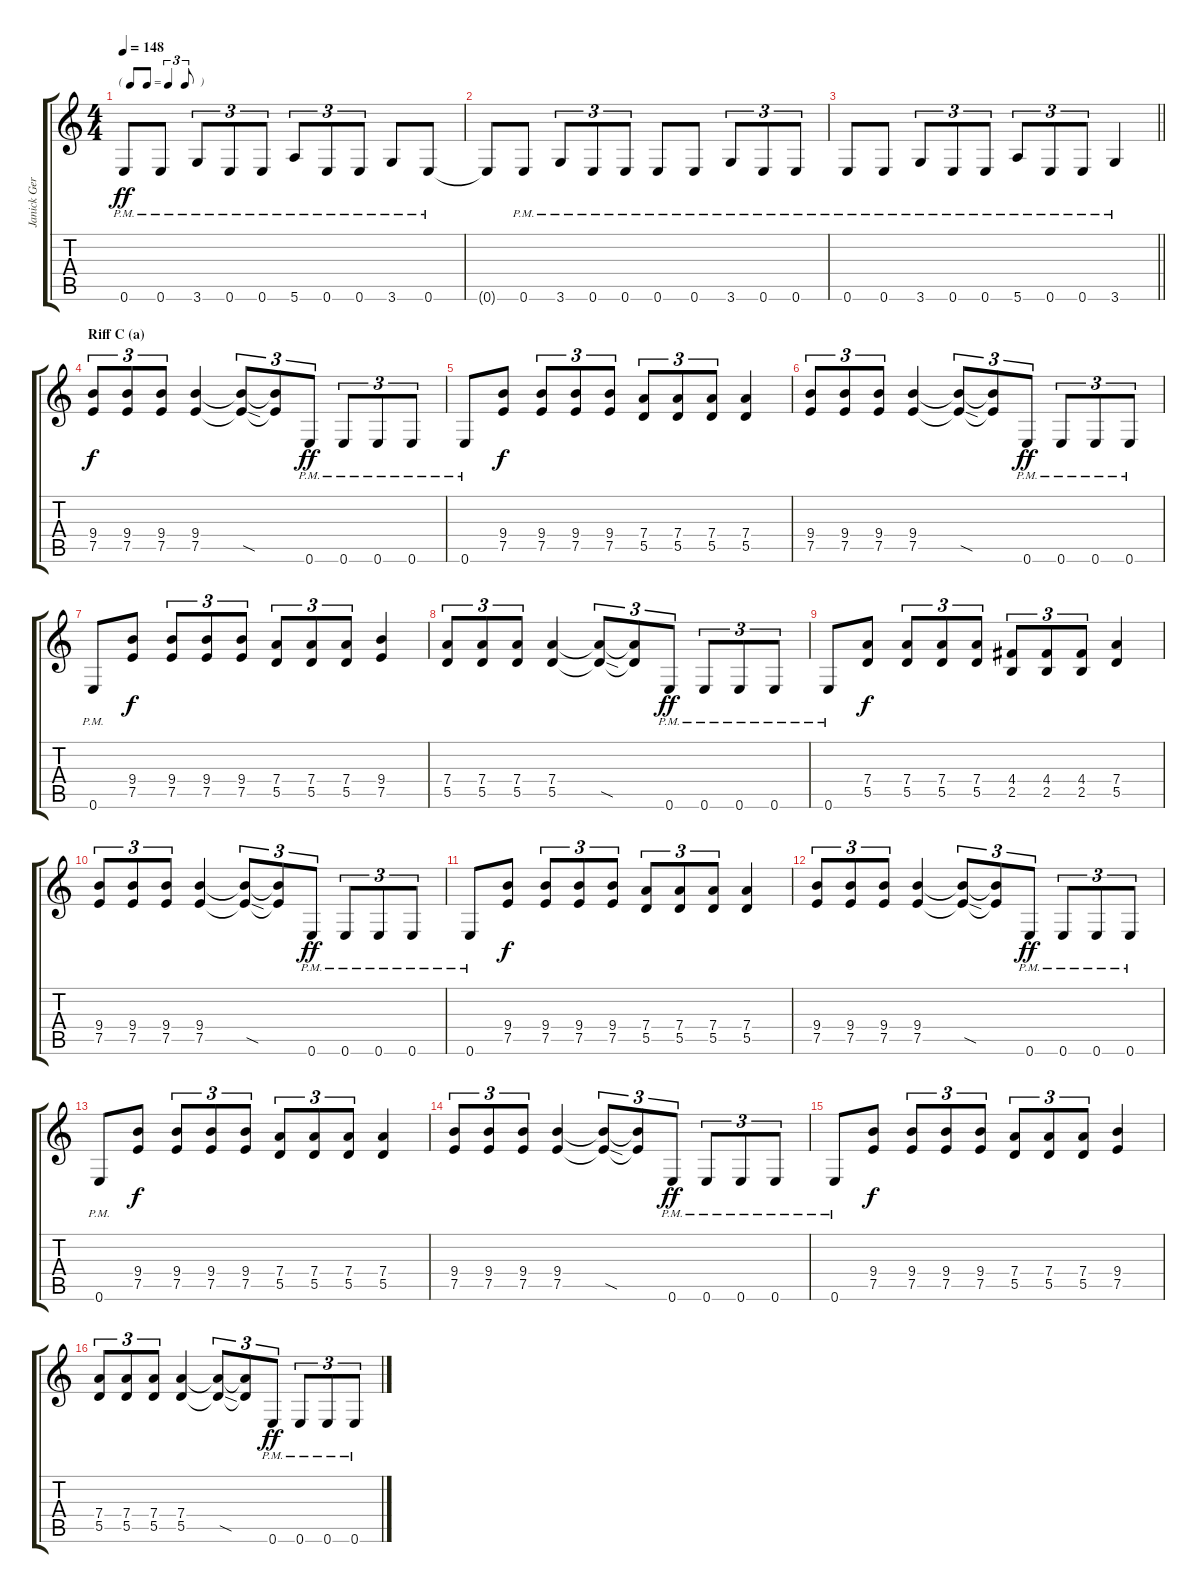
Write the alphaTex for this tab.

\track ("Janick Gers" "Janick Ger") {instrument distortionguitar}
\staff {score tabs}
\tuning (E4 B3 G3 D3 A2 E2) {hide}
\ts (4 4)
\tf triplet8th
\tempo 148
\clef g2
\ks c
0.6{pm}.8{dy ff} 0.6{pm}.8 3.6{pm}.8{tu (3 2)} 0.6{pm}.8{tu (3 2)} 0.6{pm}.8{tu (3 2)} 5.6{pm}.8{tu (3 2)} 0.6{pm}.8{tu (3 2)} 0.6{pm}.8{tu (3 2)} 3.6{pm}.8 0.6{pm}.8 |
0.6{t}.8 0.6{pm}.8 3.6{pm}.8{tu (3 2)} 0.6{pm}.8{tu (3 2)} 0.6{pm}.8{tu (3 2)} 0.6{pm}.8 0.6{pm}.8 3.6{pm}.8{tu (3 2)} 0.6{pm}.8{tu (3 2)} 0.6{pm}.8{tu (3 2)} |
\barLineRight lightlight
0.6{pm}.8 0.6{pm}.8 3.6{pm}.8{tu (3 2)} 0.6{pm}.8{tu (3 2)} 0.6{pm}.8{tu (3 2)} 5.6{pm}.8{tu (3 2)} 0.6{pm}.8{tu (3 2)} 0.6{pm}.8{tu (3 2)} 3.6{pm}.4 |
\section ("" "Riff C (a)")
(9.4 7.5).8{tu (3 2) dy f} (9.4 7.5).8{tu (3 2)} (9.4 7.5).8{tu (3 2)} (9.4 7.5).4 (9.4{t} 7.5{sod t}).8{tu (3 2)} (9.4{t} 7.5{t}).8{tu (3 2)} 0.6{pm}.8{tu (3 2) dy ff} 0.6{pm}.8{tu (3 2)} 0.6{pm}.8{tu (3 2)} 0.6{pm}.8{tu (3 2)} |
0.6{pm}.8 (9.4 7.5).8{dy f} (9.4 7.5).8{tu (3 2)} (9.4 7.5).8{tu (3 2)} (9.4 7.5).8{tu (3 2)} (7.4 5.5).8{tu (3 2)} (7.4 5.5).8{tu (3 2)} (7.4 5.5).8{tu (3 2)} (7.4 5.5).4 |
(9.4 7.5).8{tu (3 2)} (9.4 7.5).8{tu (3 2)} (9.4 7.5).8{tu (3 2)} (9.4 7.5).4 (9.4{t} 7.5{sod t}).8{tu (3 2)} (9.4{t} 7.5{t}).8{tu (3 2)} 0.6{pm}.8{tu (3 2) dy ff} 0.6{pm}.8{tu (3 2)} 0.6{pm}.8{tu (3 2)} 0.6{pm}.8{tu (3 2)} |
0.6{pm}.8 (9.4 7.5).8{dy f} (9.4 7.5).8{tu (3 2)} (9.4 7.5).8{tu (3 2)} (9.4 7.5).8{tu (3 2)} (7.4 5.5).8{tu (3 2)} (7.4 5.5).8{tu (3 2)} (7.4 5.5).8{tu (3 2)} (9.4 7.5).4 |
(7.4 5.5).8{tu (3 2)} (7.4 5.5).8{tu (3 2)} (7.4 5.5).8{tu (3 2)} (7.4 5.5).4 (7.4{t} 5.5{sod t}).8{tu (3 2)} (7.4{t} 5.5{t}).8{tu (3 2)} 0.6{pm}.8{tu (3 2) dy ff} 0.6{pm}.8{tu (3 2)} 0.6{pm}.8{tu (3 2)} 0.6{pm}.8{tu (3 2)} |
0.6{pm}.8 (7.4 5.5).8{dy f} (7.4 5.5).8{tu (3 2)} (7.4 5.5).8{tu (3 2)} (7.4 5.5).8{tu (3 2)} (4.4 2.5).8{tu (3 2)} (4.4 2.5).8{tu (3 2)} (4.4 2.5).8{tu (3 2)} (7.4 5.5).4 |
(9.4 7.5).8{tu (3 2)} (9.4 7.5).8{tu (3 2)} (9.4 7.5).8{tu (3 2)} (9.4 7.5).4 (9.4{t} 7.5{sod t}).8{tu (3 2)} (9.4{t} 7.5{t}).8{tu (3 2)} 0.6{pm}.8{tu (3 2) dy ff} 0.6{pm}.8{tu (3 2)} 0.6{pm}.8{tu (3 2)} 0.6{pm}.8{tu (3 2)} |
0.6{pm}.8 (9.4 7.5).8{dy f} (9.4 7.5).8{tu (3 2)} (9.4 7.5).8{tu (3 2)} (9.4 7.5).8{tu (3 2)} (7.4 5.5).8{tu (3 2)} (7.4 5.5).8{tu (3 2)} (7.4 5.5).8{tu (3 2)} (7.4 5.5).4 |
(9.4 7.5).8{tu (3 2)} (9.4 7.5).8{tu (3 2)} (9.4 7.5).8{tu (3 2)} (9.4 7.5).4 (9.4{t} 7.5{sod t}).8{tu (3 2)} (9.4{t} 7.5{t}).8{tu (3 2)} 0.6{pm}.8{tu (3 2) dy ff} 0.6{pm}.8{tu (3 2)} 0.6{pm}.8{tu (3 2)} 0.6{pm}.8{tu (3 2)} |
0.6{pm}.8 (9.4 7.5).8{dy f} (9.4 7.5).8{tu (3 2)} (9.4 7.5).8{tu (3 2)} (9.4 7.5).8{tu (3 2)} (7.4 5.5).8{tu (3 2)} (7.4 5.5).8{tu (3 2)} (7.4 5.5).8{tu (3 2)} (7.4 5.5).4 |
(9.4 7.5).8{tu (3 2)} (9.4 7.5).8{tu (3 2)} (9.4 7.5).8{tu (3 2)} (9.4 7.5).4 (9.4{t} 7.5{sod t}).8{tu (3 2)} (9.4{t} 7.5{t}).8{tu (3 2)} 0.6{pm}.8{tu (3 2) dy ff} 0.6{pm}.8{tu (3 2)} 0.6{pm}.8{tu (3 2)} 0.6{pm}.8{tu (3 2)} |
0.6{pm}.8 (9.4 7.5).8{dy f} (9.4 7.5).8{tu (3 2)} (9.4 7.5).8{tu (3 2)} (9.4 7.5).8{tu (3 2)} (7.4 5.5).8{tu (3 2)} (7.4 5.5).8{tu (3 2)} (7.4 5.5).8{tu (3 2)} (9.4 7.5).4 |
(7.4 5.5).8{tu (3 2)} (7.4 5.5).8{tu (3 2)} (7.4 5.5).8{tu (3 2)} (7.4 5.5).4 (7.4{t} 5.5{sod t}).8{tu (3 2)} (7.4{t} 5.5{t}).8{tu (3 2)} 0.6{pm}.8{tu (3 2) dy ff} 0.6{pm}.8{tu (3 2)} 0.6{pm}.8{tu (3 2)} 0.6{pm}.8{tu (3 2)}
